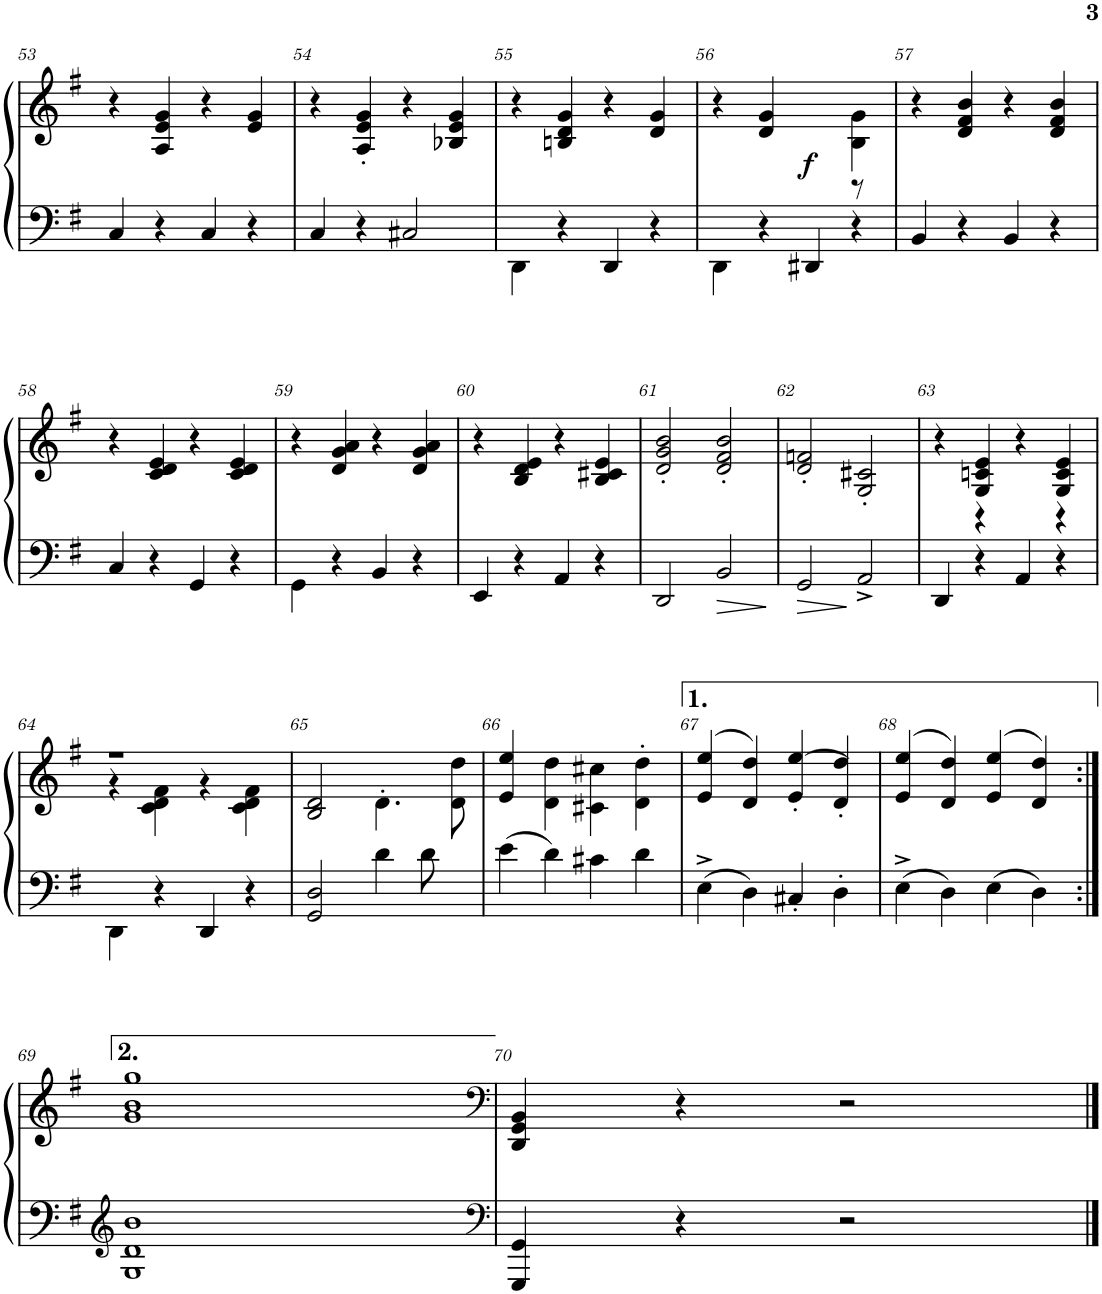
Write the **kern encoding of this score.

**kern	**kern	**dynam
*part1	*part1	*part1
*staff2	*staff1	*staff1/2
*I"Piano	*	*
*I'Pno	*	*
!!LO:PB:g=z
*clefF4	*clefG2	*
*k[f#]	*k[f#]	*
*M2/2	*M2/2	*
*met(c|)	*met(c|)	*
=53	=53	=53
4C/	4r	.
4r	4A/ 4e/ 4g/	.
4C/	4r	.
4r	4e/ 4g/	.
=54	=54	=54
4C/	4r	.
4r	4A/' 4e/' 4g/'	.
2C#X/	4r	.
.	4B-X/ 4e/ 4g/	.
=55	=55	=55
4DD\	4r	.
4r	4Bn/ 4d/ 4g/	.
4DD/	4r	.
4r	4d/ 4g/	.
=56	=56	=56
*	*^	*
4DD\	4r	2.ryy	.
4r	4d/ 4g/	.	.
!	!	!	!LO:DY:a=2
4DD#X/	4ryy	.	f
4r	4B\ 4g\	8r	.
.	.	8ryy	.
*	*v	*v	*
=57	=57	=57
4BB/	4r	.
4r	4d/ 4f#/ 4b/	.
4BB/	4r	.
4r	4d/ 4f#/ 4b/	.
!!LO:LB:g=z
=58	=58	=58
4C/	4r	.
4r	4c/ 4d/ 4e/	.
4GG/	4r	.
4r	4c/ 4d/ 4e/	.
=59	=59	=59
4GG\	4r	.
4r	4d/ 4g/ 4a/	.
4BB/	4r	.
4r	4d/ 4g/ 4a/	.
=60	=60	=60
4EE/	4r	.
4r	4B/ 4d/ 4e/	.
4AA/	4r	.
4r	4B/ 4c#X/ 4e/	.
=61	=61	=61
2DD/	2d/' 2g/' 2b/'	.
2BB/	2d/' 2f#/' 2b/'	.
=62	=62	=62
2GG/	2d/' 2fn/'	.
2AA^/	2G/' 2c#X/'	.
=63	=63	=63
*	*^	*
4DD/	4r	4ryy	.
4r	4G/ 4cn/ 4e/	4r	.
4AA/	4r	4ryy	.
4r	4G/ 4c/ 4e/	4r	.
!!LO:LB:g=z	!!
=64	=64	=64	=64
4DD\	1r	4r	.
4r	.	4c\ 4d\ 4f#\	.
4DD/	.	4r	.
4r	.	4c\ 4d\ 4f#\	.
*	*v	*v	*
=65	=65	=65
2GG/ 2D/	2B/ 2d/	.
4d\	4.d'\	.
8d\	.	.
8ryy	8d\ 8dd\	.
=66	=66	=66
4e\	4e/ 4ee/	.
4d\	4d\ 4dd\	.
4c#X\	4c#X\ 4cc#X\	.
4d\	4d\' 4dd\'	.
=67	=67	=67
4E^\	(>4e/ 4ee/	.
4D\	4d/ 4dd/)	.
4C#X'/	4e/' [4ee/'	.
4D'\	4d/' 4dd/'	.
=68	=68	=68
4E^\	(>4e/ 4ee/]	.
4D\	4d/ 4dd/)	.
4E\	(>4e/ 4ee/	.
4D\	4d/ 4dd/)	.
!!LO:LB:g=z
=69:|!	=69:|!	=69:|!
*clefG2	*	*
1G 1d 1b	1g 1b 1gg	.
=70	=70	=70
*clefF4	*clefF4	*
4GGG/ 4GG/	4DD/ 4GG/ 4BB/	.
4r	4r	.
2r	2r	.
==	==	==
*-	*-	*-
